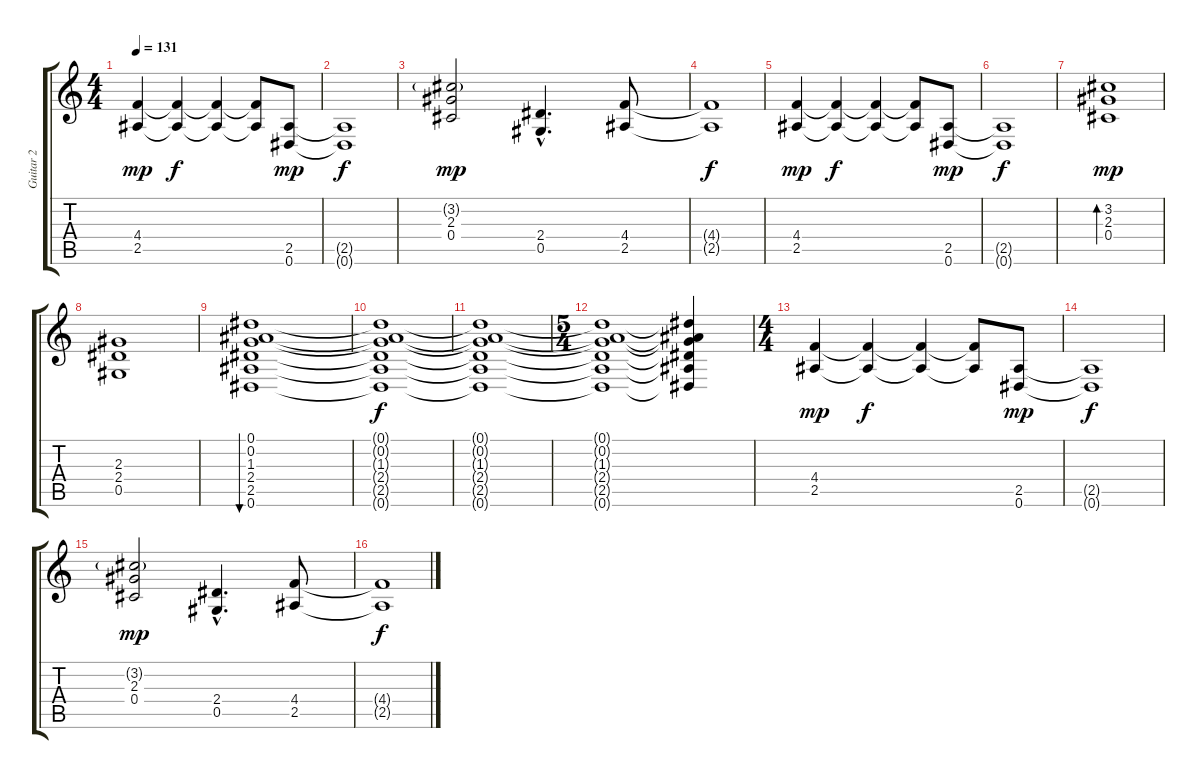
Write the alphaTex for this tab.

\track ("Guitar 2" "Guitar 2") {instrument overdrivenguitar}
\staff {score tabs}
\tuning (Eb4 Bb3 Gb3 Db3 Ab2 Eb2) {hide}
\ts (4 4)
\tempo 131
\clef g2
\ks c
(4.4 2.5).4{dy mp} (4.4{t} 2.5{t}).4{dy f} (4.4{t} 2.5{t}).4 (4.4{t} 2.5{t}).8 (2.5 0.6).8{dy mp} |
(2.5{t} 0.6{t}).1{dy f} |
(3.2{g} 2.3 0.4).2{dy mp} (2.4{hac} 0.5{hac}).4{d} (4.4 2.5).8 |
(4.4{t} 2.5{t}).1{dy f} |
(4.4 2.5).4{dy mp} (4.4{t} 2.5{t}).4{dy f} (4.4{t} 2.5{t}).4 (4.4{t} 2.5{t}).8 (2.5 0.6).8{dy mp} |
(2.5{t} 0.6{t}).1{dy f} |
(3.2 2.3 0.4).1{bd 120 dy mp} |
(2.3 2.4 0.5).1 |
(0.1 0.2 1.3 2.4 2.5 0.6).1{bu 60} |
(0.1{t} 0.2{t} 1.3{t} 2.4{t} 2.5{t} 0.6{t}).1{dy f} |
(0.1{t} 0.2{t} 1.3{t} 2.4{t} 2.5{t} 0.6{t}).1 |
\ts (5 4)
(0.1{t} 0.2{t} 1.3{t} 2.4{t} 2.5{t} 0.6{t}).1 (0.1{t} 0.2{t} 1.3{t} 2.4{t} 2.5{t} 0.6{t}).4 |
\ts (4 4)
(4.4 2.5).4{dy mp} (4.4{t} 2.5{t}).4{dy f} (4.4{t} 2.5{t}).4 (4.4{t} 2.5{t}).8 (2.5 0.6).8{dy mp} |
(2.5{t} 0.6{t}).1{dy f} |
(3.2{g} 2.3 0.4).2{dy mp} (2.4{hac} 0.5{hac}).4{d} (4.4 2.5).8 |
(4.4{t} 2.5{t}).1{dy f}
